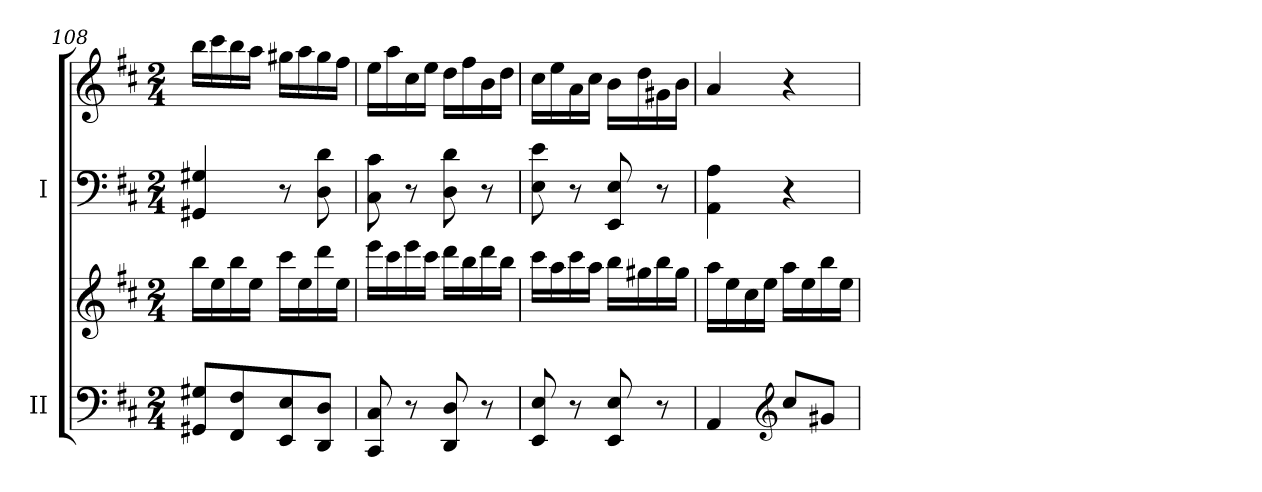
**kern	**kern	**kern	**kern
*part2	*part2	*part1	*part1
*staff4	*staff3	*staff2	*staff1
*I"II	*	*I"I	*
*I'II	*	*I'I	*
*clefF4	*clefG2	*clefF4	*clefG2
*k[f#c#]	*k[f#c#]	*k[f#c#]	*k[f#c#]
*M2/4	*M2/4	*M2/4	*M2/4
=108	=108	=108	=108
8GG#X/ 8G#X/L	16bb\LL	4GG#X/ 4G#X/	16bb\LL
.	16ee\	.	16ccc#\
8FF#/ 8F#/	16bb\	.	16bb\
.	16ee\JJ	.	16aa\JJ
8EE/ 8E/	16ccc#\LL	8r	16gg#X\LL
.	16ee\	.	16aa\
8DD/ 8D/J	16ddd\	8D\ 8d\	16gg#\
.	16ee\JJ	.	16ff#\JJ
=109	=109	=109	=109
8CC#/ 8C#/	16eee\LL	8C#\ 8c#\	16ee\LL
.	16ccc#\	.	16aa\
8r	16eee\	8r	16cc#\
.	16ccc#\JJ	.	16ee\JJ
8DD/ 8D/	16ddd\LL	8D\ 8d\	16dd\LL
.	16bb\	.	16ff#\
8r	16ddd\	8r	16b\
.	16bb\JJ	.	16dd\JJ
=110	=110	=110	=110
8EE/ 8E/	16ccc#\LL	8E\ 8e\	16cc#\LL
.	16aa\	.	16ee\
8r	16ccc#\	8r	16a\
.	16aa\JJ	.	16cc#\JJ
8EE/ 8E/	16bb\LL	8EE/ 8E/	16b\LL
.	16gg#X\	.	16dd\
8r	16bb\	8r	16g#X\
.	16gg#\JJ	.	16b\JJ
!!LO:PB:g=z
=111	=111	=111	=111
4AA/	16aa\LL	4AA\ 4A\	4a/
.	16ee\	.	.
.	16cc#\	.	.
.	16ee\JJ	.	.
*clefG2	*	*	*
8cc#/L	16aa\LL	4r	4r
.	16ee\	.	.
8g#X/J	16bb\	.	.
.	16ee\JJ	.	.
=	=	=	=
*-	*-	*-	*-
